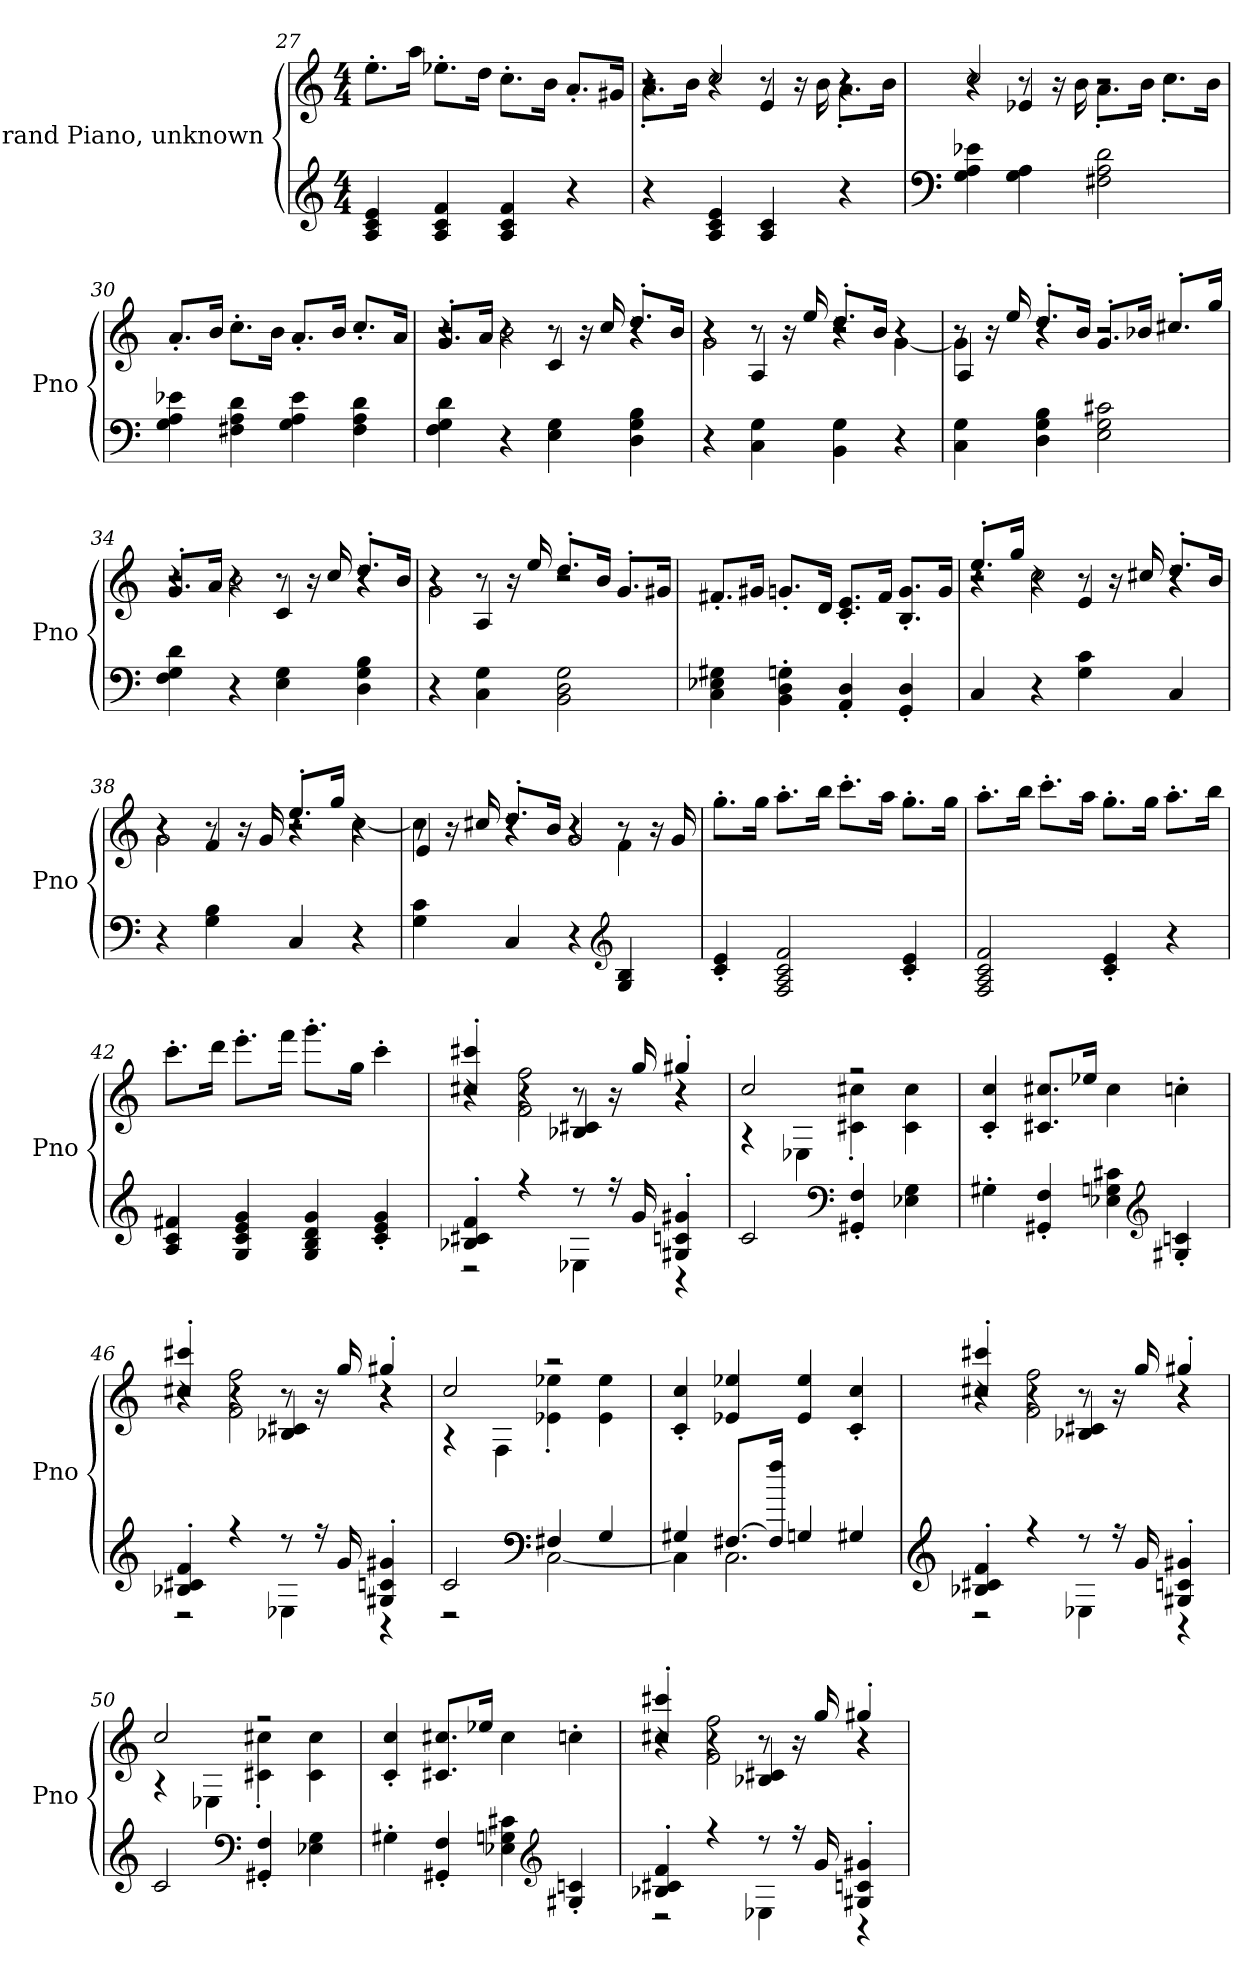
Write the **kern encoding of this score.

**kern	**kern
*part1	*part1
*staff2	*staff1
*I"Grand Piano, unknown	*
*I'Pno	*
*clefG2	*clefG2
*k[]	*k[]
*M4/4	*M4/4
=27	=27
4A/ 4c/ 4e/	8.ee'\L
.	16aa\Jk
4A/ 4c/ 4f/	8.ee-X'\L
.	16dd\Jk
4A/ 4c/ 4f/	8.cc'\L
.	16b\Jk
4r	8.a'/L
.	16g#X/Jk
=28	=28
*	*^
*	*	*^
4r	4r	8.a'\L	2r
.	.	16b\Jk	.
4A/ 4c/ 4e/	2cc/	4r	.
4A/ 4c/	.	8r	4e/
.	.	16r	.
.	.	16b\	.
4r	4r	8.a'\L	4r
.	.	16b\Jk	.
!!LO:LB:g=z	!!	!!
=29	=29	=29	=29
*clefF4	*	*	*
4G\ 4A\ 4e-X\	2cc/	4r	4r
4G\ 4A\	.	8r	4e-X/
.	.	16r	.
.	.	16b\	.
2F#X\ 2A\ 2d\	2r	8.a'\L	2r
.	.	16b\Jk	.
.	.	8.cc'\L	.
.	.	16b\Jk	.
*	*v	*v	*v
=30	=30
4G\ 4A\ 4e-X\	8.a'/L
.	16b/Jk
4F#X\ 4A\ 4d\	8.cc'\L
.	16b\Jk
4G\ 4A\ 4e-\	8.a'/L
.	16b/Jk
4F#\ 4A\ 4d\	8.cc'/L
.	16a/Jk
=31	=31
*	*^
*	*	*^
4F\ 4G\ 4d\	8.g'/L	4r	2r
.	16a/Jk	.	.
4r	4r	2b\	.
4E\ 4G\	8r	.	4c/
.	16r	.	.
.	16cc/	.	.
4D\ 4G\ 4B\	8.dd'/L	4r	4r
.	16b/Jk	.	.
=32	=32	=32	=32
4r	4r	2g\	4r
4C\ 4G\	8r	.	4A/
.	16r	.	.
.	16ee/	.	.
4BB\ 4G\	8.dd'/L	4r	2r
.	16b/Jk	.	.
4r	4r	[4g\	.
!!LO:LB:g=z	!!	!!
=33	=33	=33	=33
4C\ 4G\	8r	4g\]	4A/
.	16r	.	.
.	16ee/	.	.
4D\ 4G\ 4B\	8.dd'/L	4r	4r
.	16b/Jk	.	.
2E\ 2G\ 2c#X\	8.g'/L	2r	2r
.	16b-X/Jk	.	.
.	8.cc#X'/L	.	.
.	16gg/Jk	.	.
=34	=34	=34	=34
4F\ 4G\ 4d\	8.g'/L	4r	2r
.	16a/Jk	.	.
4r	4r	2b\	.
4E\ 4G\	8r	.	4c/
.	16r	.	.
.	16cc/	.	.
4D\ 4G\ 4B\	8.dd'/L	4r	4r
.	16b/Jk	.	.
=35	=35	=35	=35
4r	4r	2g\	4r
4C\ 4G\	8r	.	4A/
.	16r	.	.
.	16ee/	.	.
2BB\ 2D\ 2G\	8.dd'/L	2r	2r
.	16b/Jk	.	.
.	8.g'/L	.	.
.	16g#X/Jk	.	.
*	*v	*v	*v
=36	=36
4C\ 4E-X\ 4G#X\	8.f#X'/L
.	16g#X/Jk
4BB\' 4D\' 4Gn\'	8.gn'/L
.	16d/Jk
4AA/' 4D/'	8.c/' 8.e/'L
.	16f#/Jk
4GG/' 4D/'	8.B/' 8.g/'L
.	16g/Jk
!!LO:LB:g=z
=37	=37
*	*^
*	*	*^
4C/	8.ee'/L	4r	2r
.	16gg/Jk	.	.
4r	4r	2cc\	.
4G\ 4c\	8r	.	4e/
.	16r	.	.
.	16cc#X/	.	.
4C/	8.dd'/L	4r	4r
.	16b/Jk	.	.
=38	=38	=38	=38
4r	4r	2g\	4r
4G\ 4B\	8r	.	4f/
.	16r	.	.
.	16g/	.	.
4C/	8.ee'/L	4r	2r
.	16gg/Jk	.	.
4r	4r	[4cc\	.
=39	=39	=39	=39
4G\ 4c\	8r	4cc\]	4e/
.	16r	.	.
.	16cc#X/	.	.
4C/	8.dd'/L	4r	4r
.	16b/Jk	.	.
4r	4r	4r	2g/
*clefG2	*	*	*
4G/ 4B/	8r	4f\	.
.	16r	.	.
.	16g/	.	.
*	*v	*v	*v
=40	=40
4c/' 4e/'	8.gg'\L
.	16gg\Jk
2F/ 2A/ 2c/ 2f/	8.aa'\L
.	16bb\Jk
.	8.ccc'\L
.	16aa\Jk
4c/' 4e/'	8.gg'\L
.	16gg\Jk
!!LO:LB:g=z
=41	=41
2F/ 2A/ 2c/ 2f/	8.aa'\L
.	16bb\Jk
.	8.ccc'\L
.	16aa\Jk
4c/' 4e/'	8.gg'\L
.	16gg\Jk
4r	8.aa'\L
.	16bb\Jk
=42	=42
4A/ 4c/ 4f#X/	8.ccc'\L
.	16ddd\Jk
4G/ 4c/ 4e/ 4g/	8.eee'\L
.	16fff\Jk
4G/ 4B/ 4d/ 4g/	8.ggg'\L
.	16gg\Jk
4c/' 4e/' 4g/'	4ccc'\
=43	=43
*^	*^
*	*	*	*^
4B-X/' 4c#X/' 4f/'	2r	4cc#X/' 4ccc#X/'	4r	2r
4r	.	4r	2f\ 2ff\	.
8r	4E-X\	8r	.	4B-X/ 4c#X/
16r	.	16r	.	.
16g/	.	16gg/	.	.
4G#X/' 4cn/' 4g#X/'	4r	4gg#X'/	4r	4r
*v	*v	*	*	*
*	*	*v	*v
=44	=44	=44
2c/	2cc/	4r
.	.	4E-X\
*clefF4	*	*
4GG#X/' 4F/'	2r	4c#X\' 4cc#X\'
4E-X\ 4G\	.	4c#\ 4cc#\
*	*v	*v
!!LO:LB:g=z
=45	=45
4G#X'\	4c/' 4cc/'
4GG#X/' 4F/'	8.c#X/ 8.cc#X/L
.	16ee-X/Jk
4E-X\ 4Gn\ 4c#X\	4cc#\
*clefG2	*
4G#X/' 4cn/'	4ccn'\
=46	=46
*^	*^
*	*	*	*^
4B-X/' 4c#X/' 4f/'	2r	4cc#X/' 4ccc#X/'	4r	2r
4r	.	4r	2f\ 2ff\	.
8r	4E-X\	8r	.	4B-X/ 4c#X/
16r	.	16r	.	.
16g/	.	16gg/	.	.
4G#X/' 4cn/' 4g#X/'	4r	4gg#X'/	4r	4r
*	*	*	*v	*v
=47	=47	=47	=47
2c/	2r	2cc/	4r
.	.	.	4F\
*clefF4	*	*	*
4F#X/	[2C\	2r	4e-X\' 4ee-X\'
4G/	.	.	4e-\ 4ee-\
*	*	*v	*v
=48	=48	=48
4G#X/	4C\]	4c/' 4cc/'
[8.F#X/L	2.C\	4e-X/ 4ee-X/
16F#/] 16ff/Jk	.	.
4Gn/	.	4e-/ 4ee-/
4G#X/	.	4c/' 4cc/'
!!LO:PB:g=z
=49	=49	=49
*clefG2	*	*
*	*	*^
*	*	*	*^
4B-X/' 4c#X/' 4f/'	2r	4cc#X/' 4ccc#X/'	4r	2r
4r	.	4r	2f\ 2ff\	.
8r	4E-X\	8r	.	4B-X/ 4c#X/
16r	.	16r	.	.
16g/	.	16gg/	.	.
4G#X/' 4cn/' 4g#X/'	4r	4gg#X'/	4r	4r
*v	*v	*	*	*
*	*	*v	*v
=50	=50	=50
2c/	2cc/	4r
.	.	4E-X\
*clefF4	*	*
4GG#X/' 4F/'	2r	4c#X\' 4cc#X\'
4E-X\ 4G\	.	4c#\ 4cc#\
*	*v	*v
=51	=51
4G#X'\	4c/' 4cc/'
4GG#X/' 4F/'	8.c#X/ 8.cc#X/L
.	16ee-X/Jk
4E-X\ 4Gn\ 4c#X\	4cc#\
*clefG2	*
4G#X/' 4cn/'	4ccn'\
=52	=52
*^	*^
*	*	*	*^
4B-X/' 4c#X/' 4f/'	2r	4cc#X/' 4ccc#X/'	4r	2r
4r	.	4r	2f\ 2ff\	.
8r	4E-X\	8r	.	4B-X/ 4c#X/
16r	.	16r	.	.
16g/	.	16gg/	.	.
4G#X/' 4cn/' 4g#X/'	4r	4gg#X'/	4r	4r
*v	*v	*	*	*
*	*v	*v	*v
=	=
*-	*-
